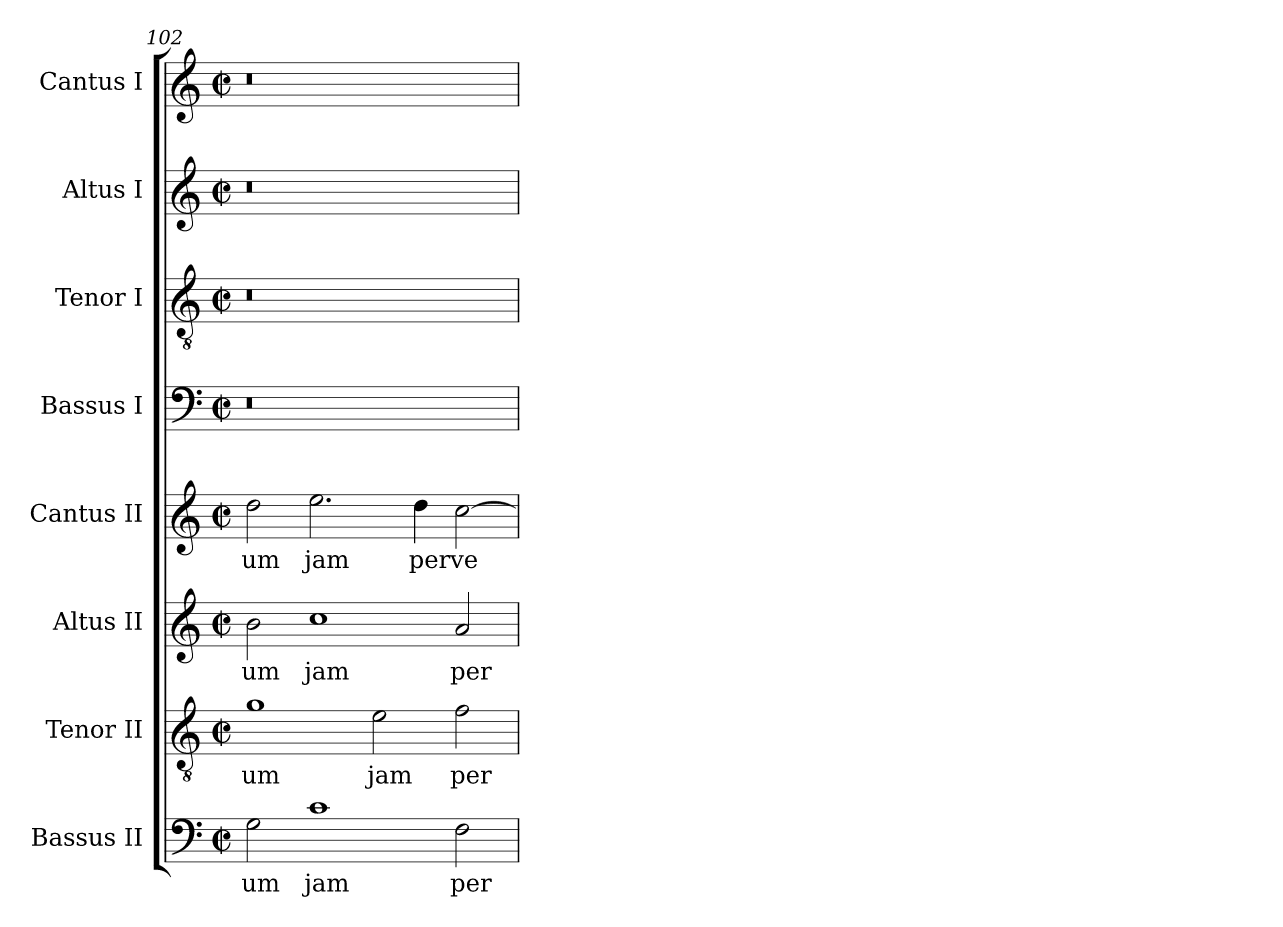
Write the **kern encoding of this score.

**kern	**text	**kern	**text	**kern	**text	**kern	**text	**kern	**kern	**kern	**kern
*part8	*part8	*part7	*part7	*part6	*part6	*part5	*part5	*part4	*part3	*part2	*part1
*staff8	*staff8	*staff7	*staff7	*staff6	*staff6	*staff5	*staff5	*staff4	*staff3	*staff2	*staff1
*I"Bassus II	*	*I"Tenor II	*	*I"Altus II	*	*I"Cantus II	*	*I"Bassus I	*I"Tenor I	*I"Altus I	*I"Cantus I
*clefF4	*	*clefGv2	*	*clefG2	*	*clefG2	*	*clefF4	*clefGv2	*clefG2	*clefG2
*	*	*	*	*	*	*	*	*	*	*k[]	*
*	*	*	*	*	*	*	*	*	*	*C:	*
*M2/2	*	*M2/2	*	*M2/2	*	*M2/2	*	*M2/2	*M2/2	*M2/2	*M2/2
*met(c|)	*	*met(c|)	*	*met(c|)	*	*met(c|)	*	*met(c|)	*met(c|)	*met(c|)	*met(c|)
=102	=102	=102	=102	=102	=102	=102	=102	=102	=102	=102	=102
!	!LO:LY:b:cj	!	!LO:LY:b:cj	!	!LO:LY:b:cj	!	!LO:LY:b:cj	!	!	!	!
2G\	um	1g	um	2b\	um	2dd\	-um	0r	0r	0r	0r
!	!LO:LY:b:cj	!	!	!	!LO:LY:b:cj	!	!LO:LY:b:cj	!	!	!	!
1c	jam	.	.	1cc	jam	2.ee\	jam	.	.	.	.
!	!	!	!LO:LY:b:cj	!	!	!	!	!	!	!	!
.	.	2e\	jam	.	.	.	.	.	.	.	.
!	!	!	!	!	!	!	!LO:LY:b:cj	!	!	!	!
.	.	.	.	.	.	4dd\	per	.	.	.	.
!	!LO:LY:b:cj	!	!LO:LY:b:cj	!	!LO:LY:b:cj	!	!LO:LY:b:cj	!	!	!	!
2F\	per	2f\	per	2a/	per	[>2cc\	ve-	.	.	.	.
=	=	=	=	=	=	=	=	=	=	=	=
*-	*-	*-	*-	*-	*-	*-	*-	*-	*-	*-	*-
